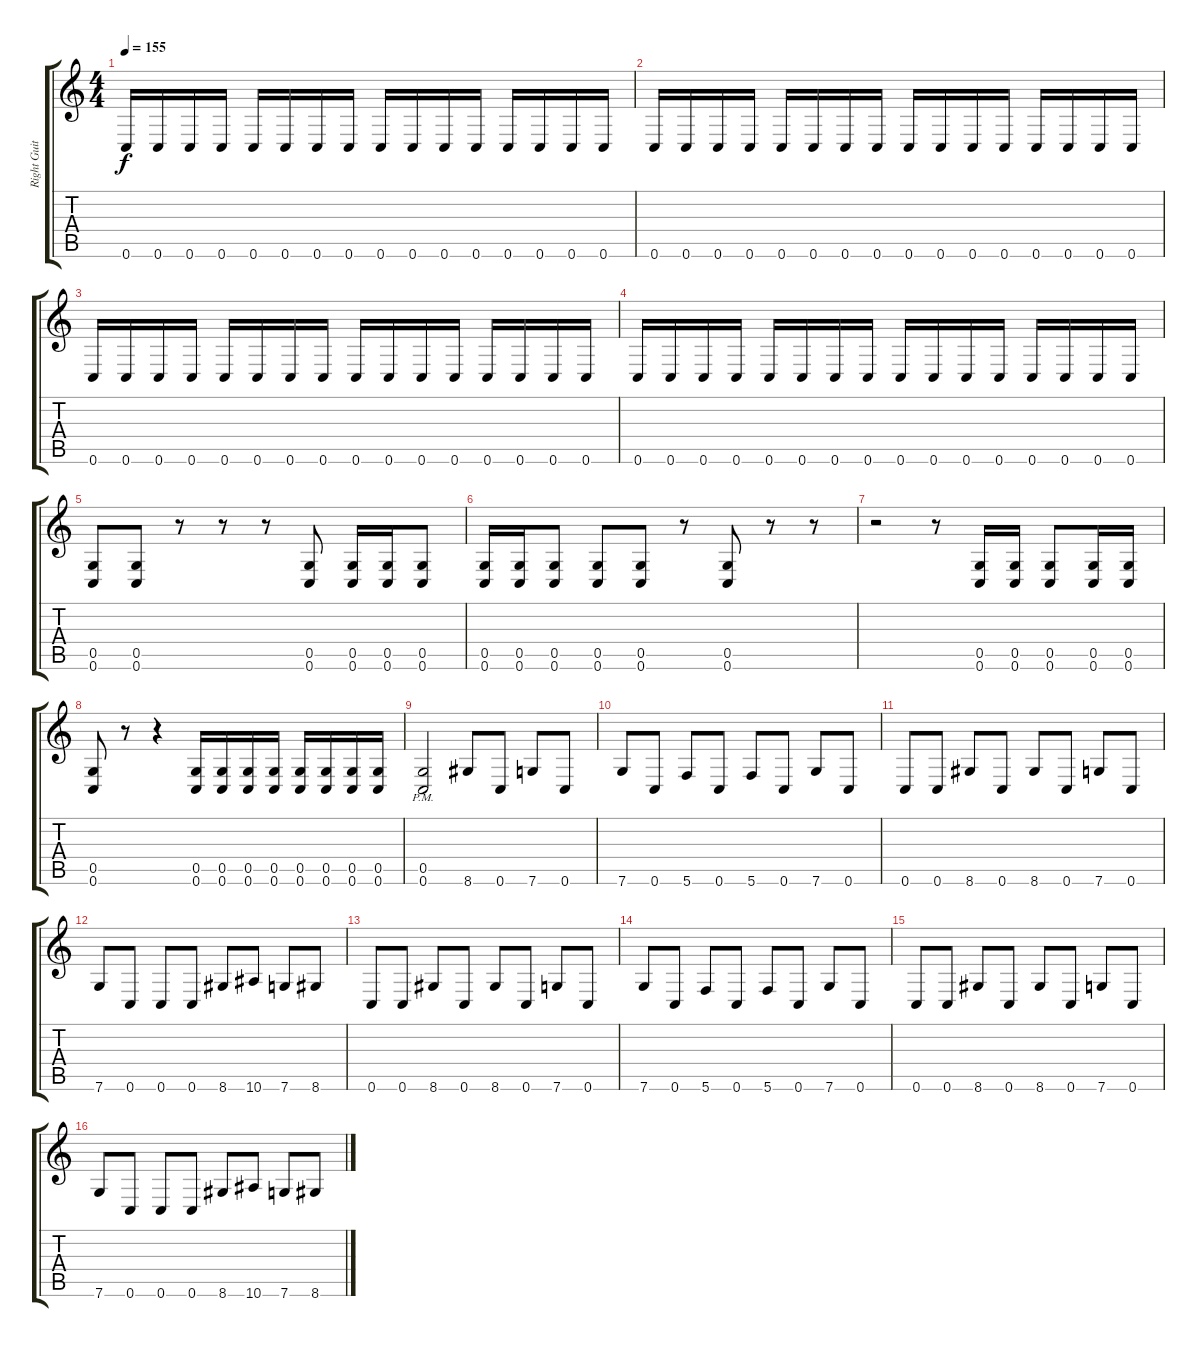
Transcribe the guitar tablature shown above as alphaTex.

\track ("Right Guitar" "Right Guit") {instrument distortionguitar}
\staff {score tabs}
\tuning (D4 A3 F3 C3 G2 C2) {hide}
\ts (4 4)
\tempo 155
\clef g2
\ks c
0.6.16{dy f} 0.6.16 0.6.16 0.6.16 0.6.16 0.6.16 0.6.16 0.6.16 0.6.16 0.6.16 0.6.16 0.6.16 0.6.16 0.6.16 0.6.16 0.6.16 |
0.6.16 0.6.16 0.6.16 0.6.16 0.6.16 0.6.16 0.6.16 0.6.16 0.6.16 0.6.16 0.6.16 0.6.16 0.6.16 0.6.16 0.6.16 0.6.16 |
0.6.16 0.6.16 0.6.16 0.6.16 0.6.16 0.6.16 0.6.16 0.6.16 0.6.16 0.6.16 0.6.16 0.6.16 0.6.16 0.6.16 0.6.16 0.6.16 |
0.6.16 0.6.16 0.6.16 0.6.16 0.6.16 0.6.16 0.6.16 0.6.16 0.6.16 0.6.16 0.6.16 0.6.16 0.6.16 0.6.16 0.6.16 0.6.16 |
(0.5 0.6).8 (0.5 0.6).8 r.8 r.8 r.8 (0.5 0.6).8 (0.5 0.6).16 (0.5 0.6).16 (0.5 0.6).8 |
(0.5 0.6).16 (0.5 0.6).16 (0.5 0.6).8 (0.5 0.6).8 (0.5 0.6).8 r.8 (0.5 0.6).8 r.8 r.8 |
r.2 r.8 (0.5 0.6).16 (0.5 0.6).16 (0.5 0.6).8 (0.5 0.6).16 (0.5 0.6).16 |
(0.5 0.6).8 r.8 r.4 (0.5 0.6).16 (0.5 0.6).16 (0.5 0.6).16 (0.5 0.6).16 (0.5 0.6).16 (0.5 0.6).16 (0.5 0.6).16 (0.5 0.6).16 |
(0.5{pm} 0.6{pm}).2 8.6.8 0.6.8 7.6.8 0.6.8 |
7.6.8 0.6.8 5.6.8 0.6.8 5.6.8 0.6.8 7.6.8 0.6.8 |
0.6.8 0.6.8 8.6.8 0.6.8 8.6.8 0.6.8 7.6.8 0.6.8 |
7.6.8 0.6.8 0.6.8 0.6.8 8.6.8 10.6.8 7.6.8 8.6.8 |
0.6.8 0.6.8 8.6.8 0.6.8 8.6.8 0.6.8 7.6.8 0.6.8 |
7.6.8 0.6.8 5.6.8 0.6.8 5.6.8 0.6.8 7.6.8 0.6.8 |
0.6.8 0.6.8 8.6.8 0.6.8 8.6.8 0.6.8 7.6.8 0.6.8 |
7.6.8 0.6.8 0.6.8 0.6.8 8.6.8 10.6.8 7.6.8 8.6.8
